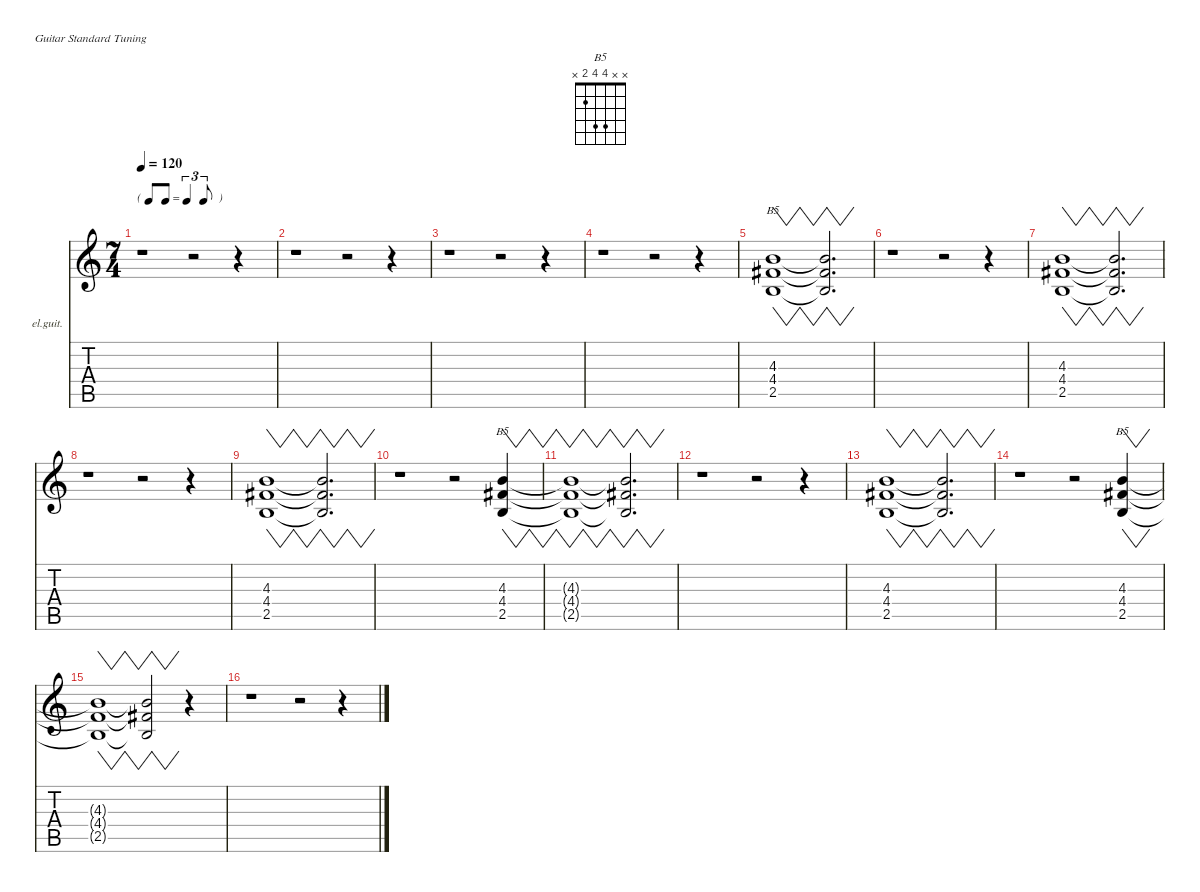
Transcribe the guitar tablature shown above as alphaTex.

\defaultSystemsLayout 4
\hideDynamics
\bracketExtendMode nobrackets
\firstSystemTrackNameOrientation horizontal
\otherSystemsTrackNameOrientation horizontal
\track ("Guitar 2" "el.guit.") {instrument electricguitarclean}
\staff {score tabs}
\tuning (E4 B3 G3 D3 A2 E2)
\chord ("B5" x x 4 4 2 x)
\ts (7 4)
\beaming (8 6 4 4)
\tf triplet8th
\tempo 120
\clef g2
\ks c
r.1{dy f instrument electricguitarclean beam Down} r.2{beam Down} r.4{beam Down} |
r.1{beam Down} r.2{beam Down} r.4{beam Down} |
r.1{beam Down} r.2{beam Down} r.4{beam Down} |
r.1{beam Down} r.2{beam Down} r.4{beam Down} |
(4.3 4.4{acc #} 2.5).1{vw ch "B5" beam Up} (4.3{t} 4.4{t acc #} 2.5{t}).2{vw d beam Up} |
r.1{beam Down} r.2{beam Down} r.4{beam Down} |
(4.3 4.4{acc #} 2.5).1{vw beam Up} (4.3{t} 4.4{t acc #} 2.5{t}).2{vw d beam Up} |
r.1{beam Down} r.2{beam Down} r.4{beam Down} |
(4.3 4.4{acc #} 2.5).1{vw beam Up} (4.3{t} 4.4{t acc #} 2.5{t}).2{vw d beam Up} |
r.1{beam Down} r.2{beam Down} (4.3 4.4{acc #} 2.5).4{vw ch "B5" beam Up} |
(4.3{t} 4.4{t acc #} 2.5{t}).1{vw beam Up} (4.3{t} 4.4{t acc #} 2.5{t}).2{vw d beam Up} |
r.1{beam Down} r.2{beam Down} r.4{beam Down} |
(4.3 4.4{acc #} 2.5).1{vw beam Up} (4.3{t} 4.4{t acc #} 2.5{t}).2{vw d beam Up} |
r.1{beam Down} r.2{beam Down} (4.3 4.4{acc #} 2.5).4{vw ch "B5" beam Up} |
(4.3{t} 4.4{t acc #} 2.5{t}).1{vw beam Up} (4.3{t} 4.4{t acc #} 2.5{t}).2{vw beam Up} r.4{beam Up} |
r.1{beam Down} r.2{beam Down} r.4{beam Down}
